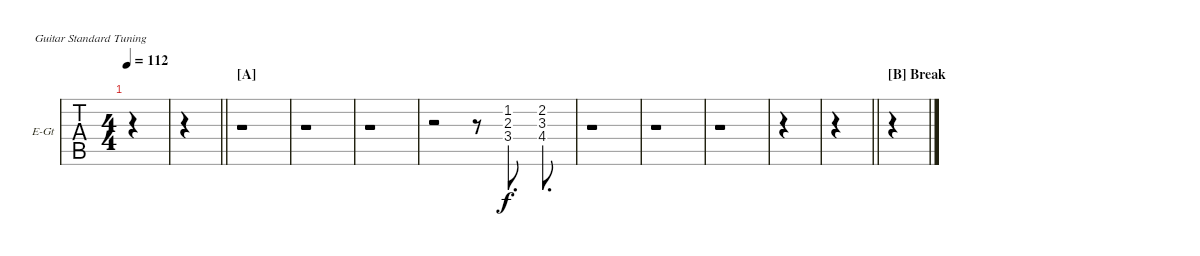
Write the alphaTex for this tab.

\bracketExtendMode nobrackets
\firstSystemTrackNameOrientation horizontal
\otherSystemsTrackNameOrientation horizontal
\defaultBarNumberDisplay FirstOfSystem
\track ("Guitar 2" "E-Gt") {instrument distortionguitar}
\staff {tabs}
\tuning (E4 B3 G3 D3 A2 E2)
\ts (4 4)
\scale
0.463573
\tempo 112
\accidentals auto
\clef g2
\ottava regular
\simile none
\ks c
|
\scale
0.282051
\barLineRight lightlight
|
\section ("A" "")
r.1 |
r.1 |
r.1 |
r.2 r.8 (1.2 2.3 3.4).8{d} (2.2 3.3 4.4).8{d} |
r.1 |
r.1 |
r.1 |
|
\barLineRight lightlight
|
\section ("B" "Break")
